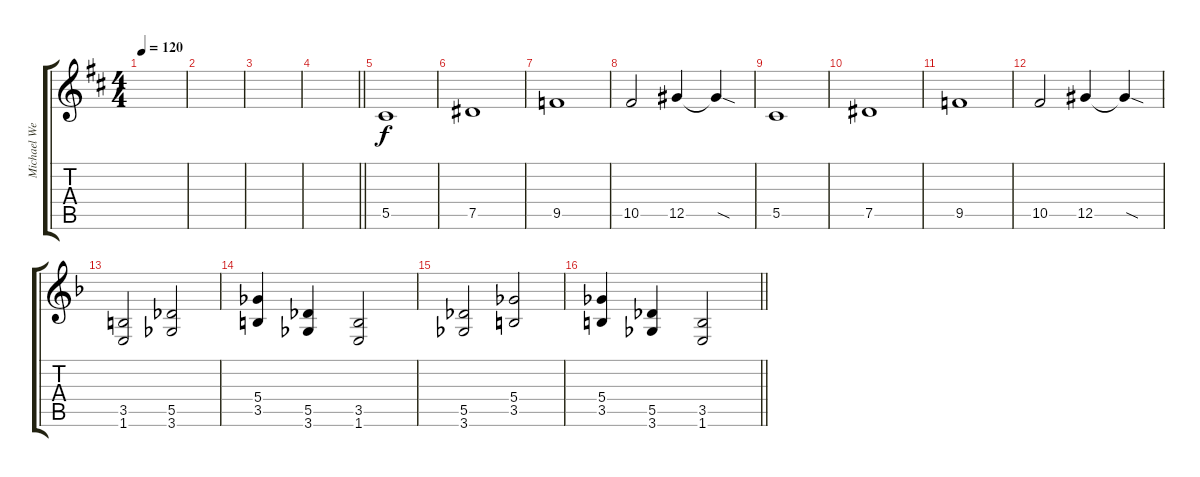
\track ("Michael Weikath" "Michael We") {instrument distortionguitar}
\staff {score tabs}
\tuning (Eb4 Bb3 Gb3 Db3 Ab2 Eb2) {hide}
\ts (4 4)
\tempo 120
\clef g2
\ks d
|
|
|
\barLineRight lightlight
|
5.5.1 |
7.5.1 |
9.5.1 |
10.5.2 12.5.4 12.5{sod t}.4 |
5.5.1 |
7.5.1 |
9.5.1 |
10.5.2 12.5.4 12.5{sod t}.4 |
\ks f
(3.5 1.6).2 (5.5 3.6).2 |
(5.4 3.5).4 (5.5 3.6).4 (3.5 1.6).2 |
(5.5 3.6).2 (5.4 3.5).2 |
\barLineRight lightlight
(5.4 3.5).4 (5.5 3.6).4 (3.5 1.6).2
